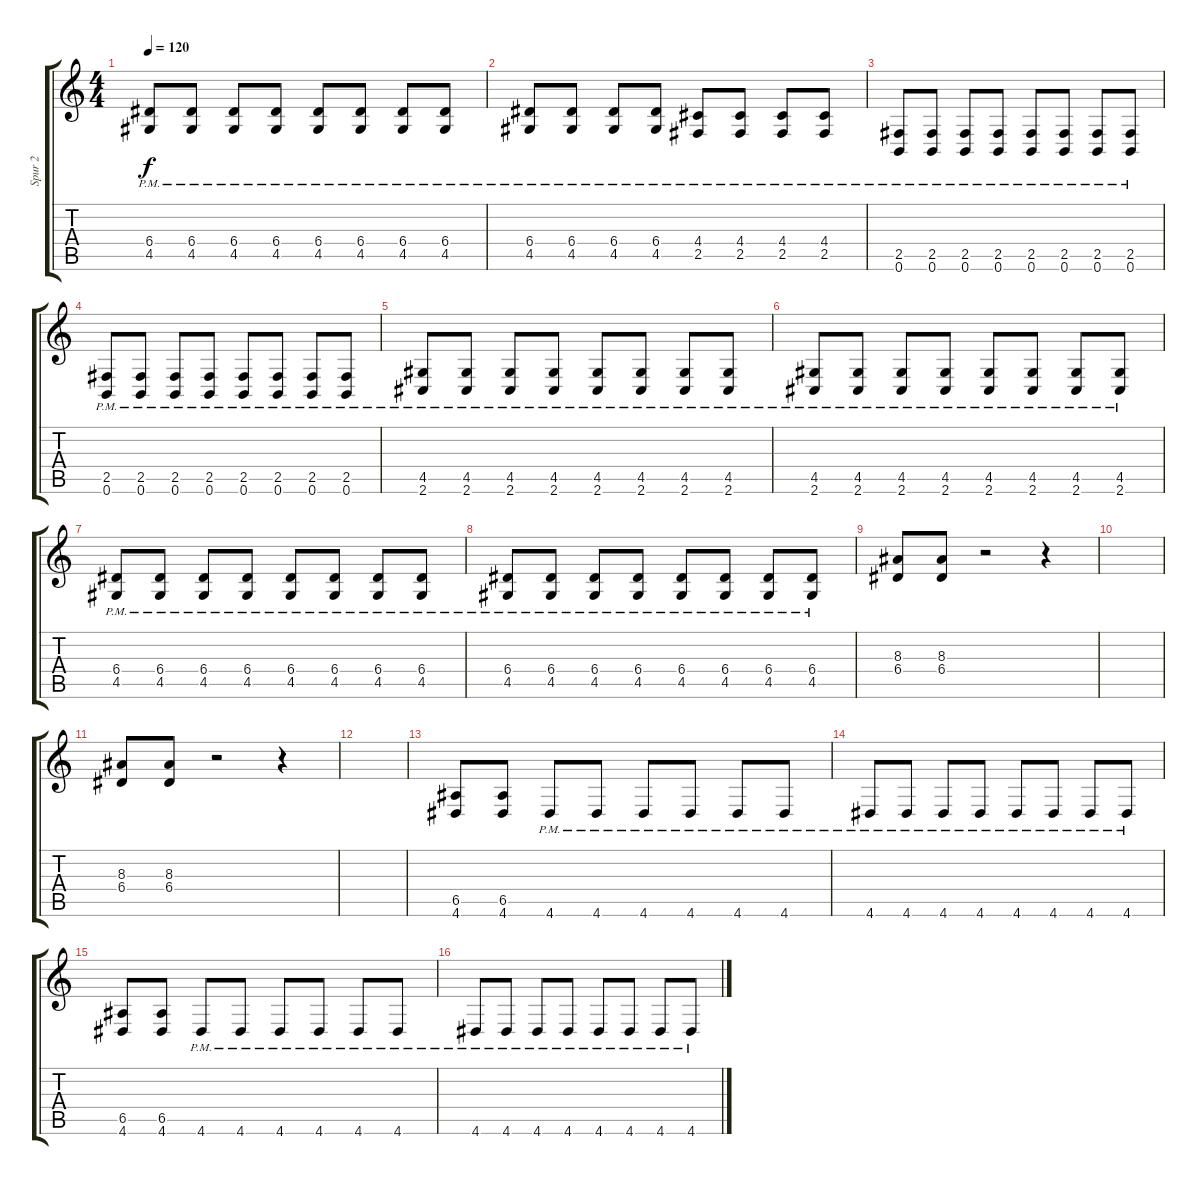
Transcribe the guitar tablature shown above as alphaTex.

\track ("Spur 2" "Spur 2") {instrument distortionguitar}
\staff {score tabs}
\tuning (B3 Gb3 D3 A2 E2 B1) {hide}
\ts (4 4)
\tempo 120
\clef g2
\ks c
(6.4{pm} 4.5{pm}).8{dy f} (6.4{pm} 4.5{pm}).8 (6.4{pm} 4.5{pm}).8 (6.4{pm} 4.5{pm}).8 (6.4{pm} 4.5{pm}).8 (6.4{pm} 4.5{pm}).8 (6.4{pm} 4.5{pm}).8 (6.4{pm} 4.5{pm}).8 |
(6.4{pm} 4.5{pm}).8 (6.4{pm} 4.5{pm}).8 (6.4{pm} 4.5{pm}).8 (6.4{pm} 4.5{pm}).8 (4.4{pm} 2.5{pm}).8 (4.4{pm} 2.5{pm}).8 (4.4{pm} 2.5{pm}).8 (4.4{pm} 2.5{pm}).8 |
(2.5{pm} 0.6{pm}).8 (2.5{pm} 0.6{pm}).8 (2.5{pm} 0.6{pm}).8 (2.5{pm} 0.6{pm}).8 (2.5{pm} 0.6{pm}).8 (2.5{pm} 0.6{pm}).8 (2.5{pm} 0.6{pm}).8 (2.5{pm} 0.6{pm}).8 |
(2.5{pm} 0.6{pm}).8 (2.5{pm} 0.6{pm}).8 (2.5{pm} 0.6{pm}).8 (2.5{pm} 0.6{pm}).8 (2.5{pm} 0.6{pm}).8 (2.5{pm} 0.6{pm}).8 (2.5{pm} 0.6{pm}).8 (2.5{pm} 0.6{pm}).8 |
(4.5{pm} 2.6{pm}).8 (4.5{pm} 2.6{pm}).8 (4.5{pm} 2.6{pm}).8 (4.5{pm} 2.6{pm}).8 (4.5{pm} 2.6{pm}).8 (4.5{pm} 2.6{pm}).8 (4.5{pm} 2.6{pm}).8 (4.5{pm} 2.6{pm}).8 |
(4.5{pm} 2.6{pm}).8 (4.5{pm} 2.6{pm}).8 (4.5{pm} 2.6{pm}).8 (4.5{pm} 2.6{pm}).8 (4.5{pm} 2.6{pm}).8 (4.5{pm} 2.6{pm}).8 (4.5{pm} 2.6{pm}).8 (4.5{pm} 2.6{pm}).8 |
(6.4{pm} 4.5{pm}).8 (6.4{pm} 4.5{pm}).8 (6.4{pm} 4.5{pm}).8 (6.4{pm} 4.5{pm}).8 (6.4{pm} 4.5{pm}).8 (6.4{pm} 4.5{pm}).8 (6.4{pm} 4.5{pm}).8 (6.4{pm} 4.5{pm}).8 |
(6.4{pm} 4.5{pm}).8 (6.4{pm} 4.5{pm}).8 (6.4{pm} 4.5{pm}).8 (6.4{pm} 4.5{pm}).8 (6.4{pm} 4.5{pm}).8 (6.4{pm} 4.5{pm}).8 (6.4{pm} 4.5{pm}).8 (6.4{pm} 4.5{pm}).8 |
(8.3 6.4).8 (8.3 6.4).8 r.2 r.4 |
|
(8.3 6.4).8 (8.3 6.4).8 r.2 r.4 |
|
(6.5 4.6).8 (6.5 4.6).8 4.6{pm}.8 4.6{pm}.8 4.6{pm}.8 4.6{pm}.8 4.6{pm}.8 4.6{pm}.8 |
4.6{pm}.8 4.6{pm}.8 4.6{pm}.8 4.6{pm}.8 4.6{pm}.8 4.6{pm}.8 4.6{pm}.8 4.6{pm}.8 |
(6.5 4.6).8 (6.5 4.6).8 4.6{pm}.8 4.6{pm}.8 4.6{pm}.8 4.6{pm}.8 4.6{pm}.8 4.6{pm}.8 |
4.6{pm}.8 4.6{pm}.8 4.6{pm}.8 4.6{pm}.8 4.6{pm}.8 4.6{pm}.8 4.6{pm}.8 4.6{pm}.8
